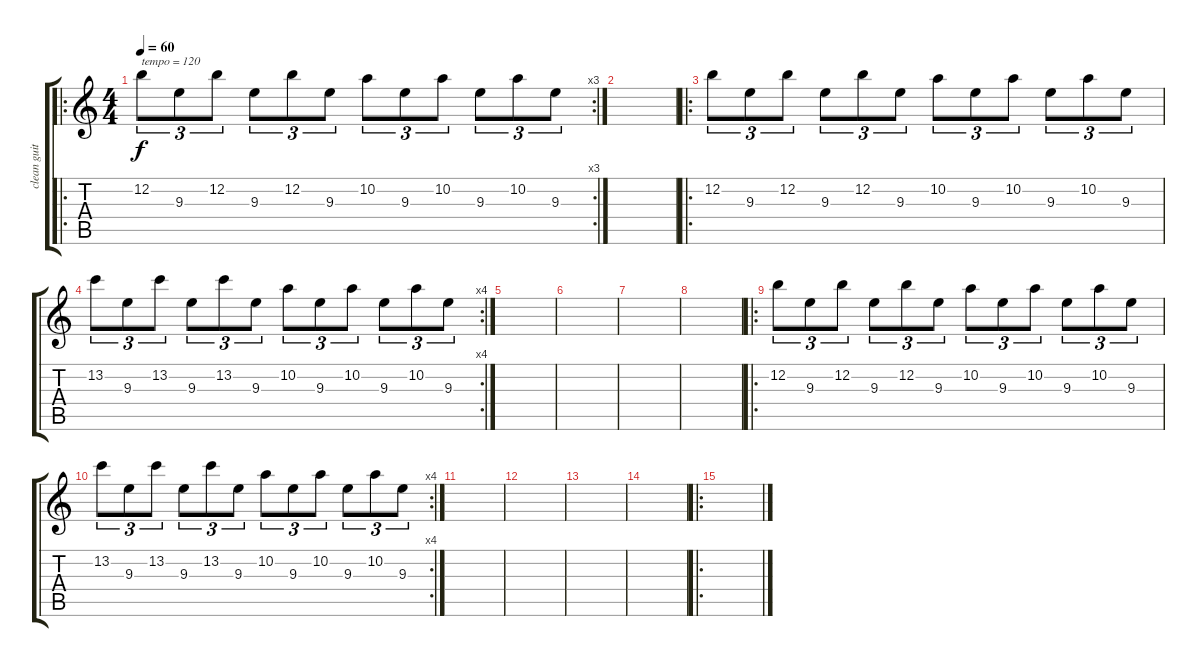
\track ("clean guitar" "clean guit") {instrument acousticguitarnylon}
\staff {score tabs}
\tuning (E4 B3 G3 D3 A2 E2) {hide}
\ro
\rc 3
\ts (4 4)
\tempo 60
\tempo 120
\tempo 60
\clef g2
\ks c
12.2.8{tu (3 2) txt "tempo = 120" dy f instrument acousticguitarnylon} 9.3.8{tu (3 2)} 12.2.8{tu (3 2)} 9.3.8{tu (3 2)} 12.2.8{tu (3 2)} 9.3.8{tu (3 2)} 10.2.8{tu (3 2)} 9.3.8{tu (3 2)} 10.2.8{tu (3 2)} 9.3.8{tu (3 2)} 10.2.8{tu (3 2)} 9.3.8{tu (3 2)} |
|
\ro
12.2.8{tu (3 2)} 9.3.8{tu (3 2)} 12.2.8{tu (3 2)} 9.3.8{tu (3 2)} 12.2.8{tu (3 2)} 9.3.8{tu (3 2)} 10.2.8{tu (3 2)} 9.3.8{tu (3 2)} 10.2.8{tu (3 2)} 9.3.8{tu (3 2)} 10.2.8{tu (3 2)} 9.3.8{tu (3 2)} |
\rc 4
13.2.8{tu (3 2)} 9.3.8{tu (3 2)} 13.2.8{tu (3 2)} 9.3.8{tu (3 2)} 13.2.8{tu (3 2)} 9.3.8{tu (3 2)} 10.2.8{tu (3 2)} 9.3.8{tu (3 2)} 10.2.8{tu (3 2)} 9.3.8{tu (3 2)} 10.2.8{tu (3 2)} 9.3.8{tu (3 2)} |
|
|
|
|
\ro
12.2.8{tu (3 2)} 9.3.8{tu (3 2)} 12.2.8{tu (3 2)} 9.3.8{tu (3 2)} 12.2.8{tu (3 2)} 9.3.8{tu (3 2)} 10.2.8{tu (3 2)} 9.3.8{tu (3 2)} 10.2.8{tu (3 2)} 9.3.8{tu (3 2)} 10.2.8{tu (3 2)} 9.3.8{tu (3 2)} |
\rc 4
13.2.8{tu (3 2)} 9.3.8{tu (3 2)} 13.2.8{tu (3 2)} 9.3.8{tu (3 2)} 13.2.8{tu (3 2)} 9.3.8{tu (3 2)} 10.2.8{tu (3 2)} 9.3.8{tu (3 2)} 10.2.8{tu (3 2)} 9.3.8{tu (3 2)} 10.2.8{tu (3 2)} 9.3.8{tu (3 2)} |
|
|
|
|
\ro
